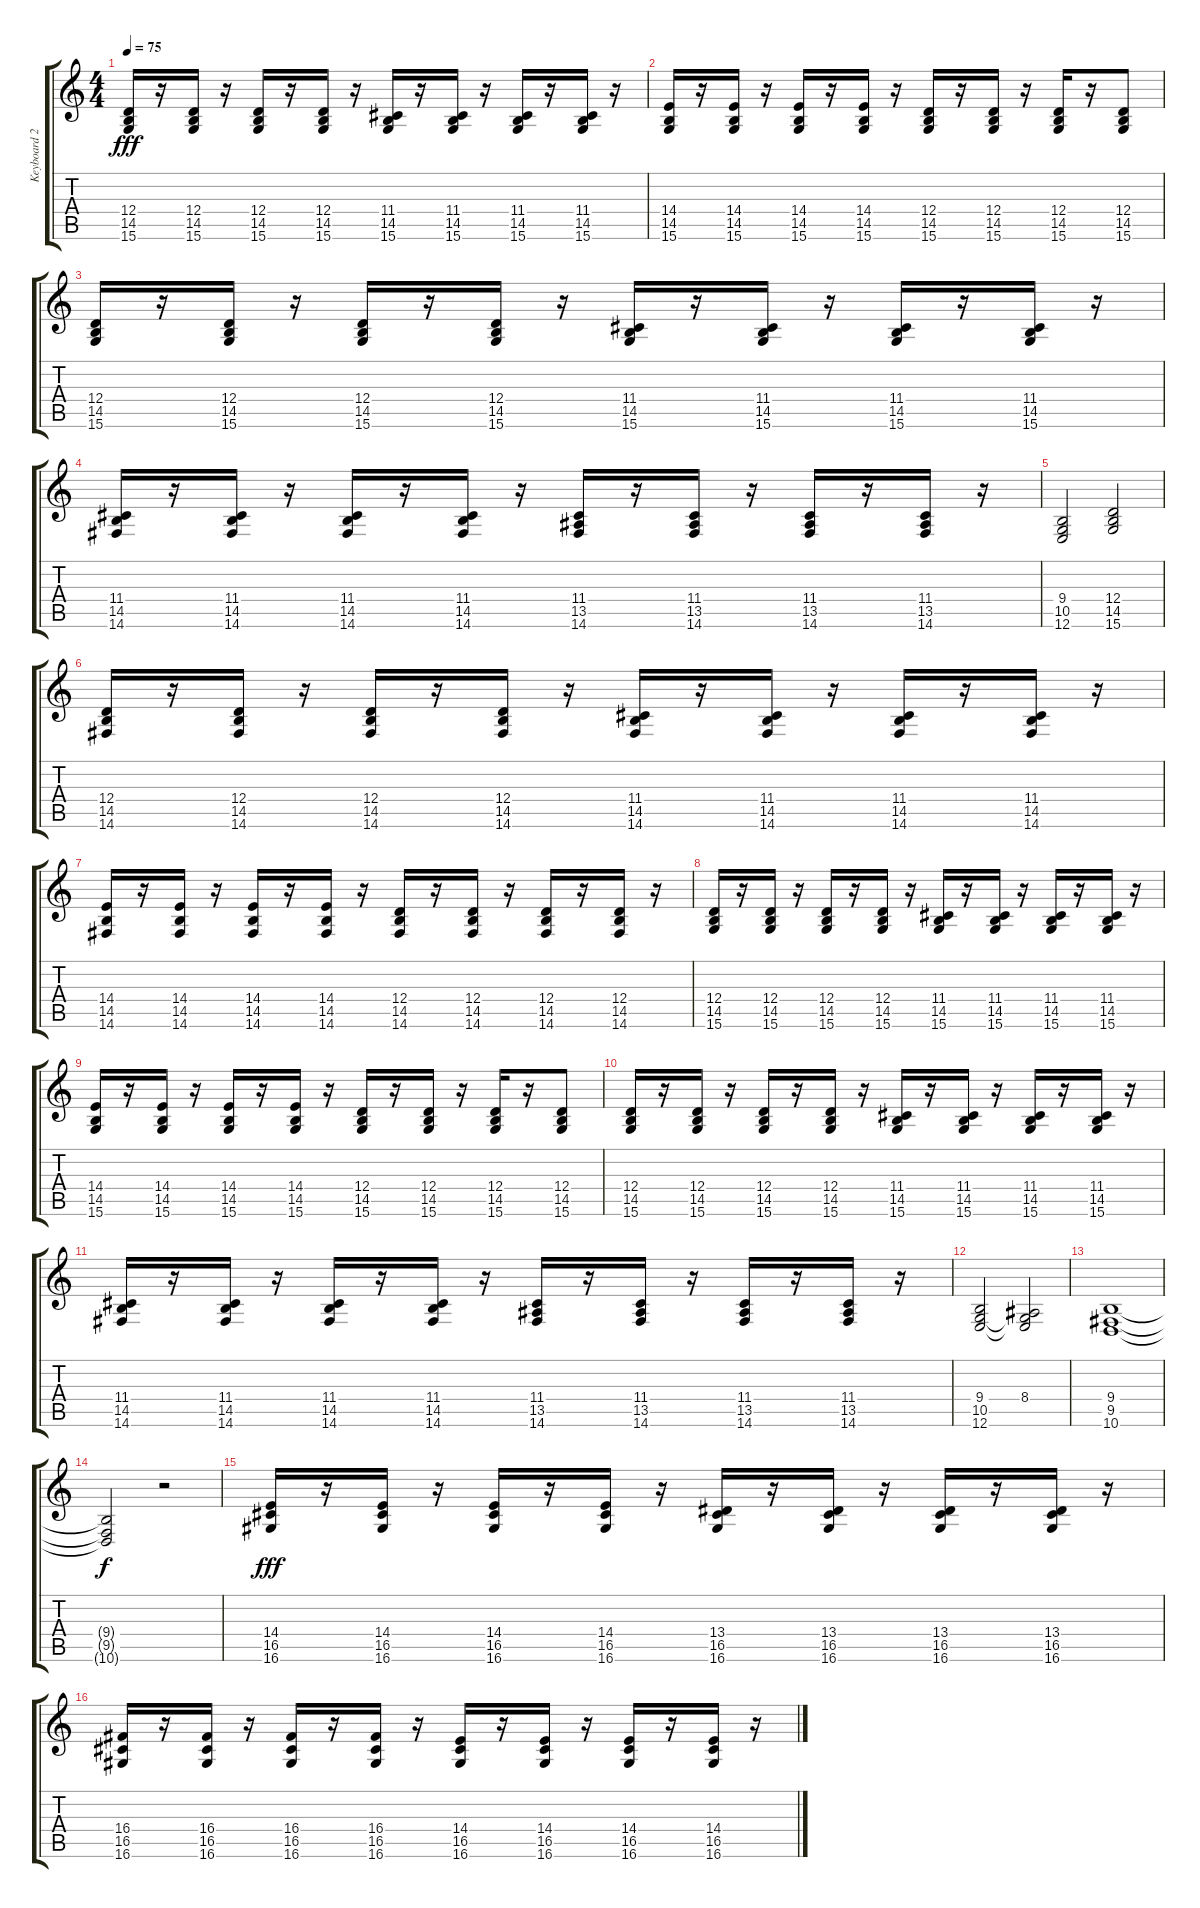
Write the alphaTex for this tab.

\track ("Keyboard 2" "Keyboard 2") {instrument stringensemble1}
\staff {score tabs}
\tuning (E4 B3 G3 D3 A2 E2) {hide}
\ts (4 4)
\tempo 75
\clef g2
\ks c
(12.4 14.5 15.6).16{dy fff} r.16 (12.4 14.5 15.6).16 r.16 (12.4 14.5 15.6).16 r.16 (12.4 14.5 15.6).16 r.16 (11.4 14.5 15.6).16 r.16 (11.4 14.5 15.6).16 r.16 (11.4 14.5 15.6).16 r.16 (11.4 14.5 15.6).16 r.16 |
(14.4 14.5 15.6).16 r.16 (14.4 14.5 15.6).16 r.16 (14.4 14.5 15.6).16 r.16 (14.4 14.5 15.6).16 r.16 (12.4 14.5 15.6).16 r.16 (12.4 14.5 15.6).16 r.16 (12.4 14.5 15.6).16 r.16 (12.4 14.5 15.6).8 |
(12.4 14.5 15.6).16 r.16 (12.4 14.5 15.6).16 r.16 (12.4 14.5 15.6).16 r.16 (12.4 14.5 15.6).16 r.16 (11.4 14.5 15.6).16 r.16 (11.4 14.5 15.6).16 r.16 (11.4 14.5 15.6).16 r.16 (11.4 14.5 15.6).16 r.16 |
(11.4 14.5 14.6).16 r.16 (11.4 14.5 14.6).16 r.16 (11.4 14.5 14.6).16 r.16 (11.4 14.5 14.6).16 r.16 (11.4 13.5 14.6).16 r.16 (11.4 13.5 14.6).16 r.16 (11.4 13.5 14.6).16 r.16 (11.4 13.5 14.6).16 r.16 |
(9.4 10.5 12.6).2 (12.4 14.5 15.6).2 |
(12.4 14.5 14.6).16 r.16 (12.4 14.5 14.6).16 r.16 (12.4 14.5 14.6).16 r.16 (12.4 14.5 14.6).16 r.16 (11.4 14.5 14.6).16 r.16 (11.4 14.5 14.6).16 r.16 (11.4 14.5 14.6).16 r.16 (11.4 14.5 14.6).16 r.16 |
(14.4 14.5 14.6).16 r.16 (14.4 14.5 14.6).16 r.16 (14.4 14.5 14.6).16 r.16 (14.4 14.5 14.6).16 r.16 (12.4 14.5 14.6).16 r.16 (12.4 14.5 14.6).16 r.16 (12.4 14.5 14.6).16 r.16 (12.4 14.5 14.6).16 r.16 |
(12.4 14.5 15.6).16 r.16 (12.4 14.5 15.6).16 r.16 (12.4 14.5 15.6).16 r.16 (12.4 14.5 15.6).16 r.16 (11.4 14.5 15.6).16 r.16 (11.4 14.5 15.6).16 r.16 (11.4 14.5 15.6).16 r.16 (11.4 14.5 15.6).16 r.16 |
(14.4 14.5 15.6).16 r.16 (14.4 14.5 15.6).16 r.16 (14.4 14.5 15.6).16 r.16 (14.4 14.5 15.6).16 r.16 (12.4 14.5 15.6).16 r.16 (12.4 14.5 15.6).16 r.16 (12.4 14.5 15.6).16 r.16 (12.4 14.5 15.6).8 |
(12.4 14.5 15.6).16 r.16 (12.4 14.5 15.6).16 r.16 (12.4 14.5 15.6).16 r.16 (12.4 14.5 15.6).16 r.16 (11.4 14.5 15.6).16 r.16 (11.4 14.5 15.6).16 r.16 (11.4 14.5 15.6).16 r.16 (11.4 14.5 15.6).16 r.16 |
(11.4 14.5 14.6).16 r.16 (11.4 14.5 14.6).16 r.16 (11.4 14.5 14.6).16 r.16 (11.4 14.5 14.6).16 r.16 (11.4 13.5 14.6).16 r.16 (11.4 13.5 14.6).16 r.16 (11.4 13.5 14.6).16 r.16 (11.4 13.5 14.6).16 r.16 |
(9.4 10.5 12.6).2 (8.4 10.5{t} 12.6{t}).2 |
(9.4 9.5 10.6).1 |
(9.4{t} 9.5{t} 10.6{t}).2{dy f} r.2 |
(14.4 16.5 16.6).16{dy fff} r.16 (14.4 16.5 16.6).16 r.16 (14.4 16.5 16.6).16 r.16 (14.4 16.5 16.6).16 r.16 (13.4 16.5 16.6).16 r.16 (13.4 16.5 16.6).16 r.16 (13.4 16.5 16.6).16 r.16 (13.4 16.5 16.6).16 r.16 |
(16.4 16.5 16.6).16 r.16 (16.4 16.5 16.6).16 r.16 (16.4 16.5 16.6).16 r.16 (16.4 16.5 16.6).16 r.16 (14.4 16.5 16.6).16 r.16 (14.4 16.5 16.6).16 r.16 (14.4 16.5 16.6).16 r.16 (14.4 16.5 16.6).16 r.16
